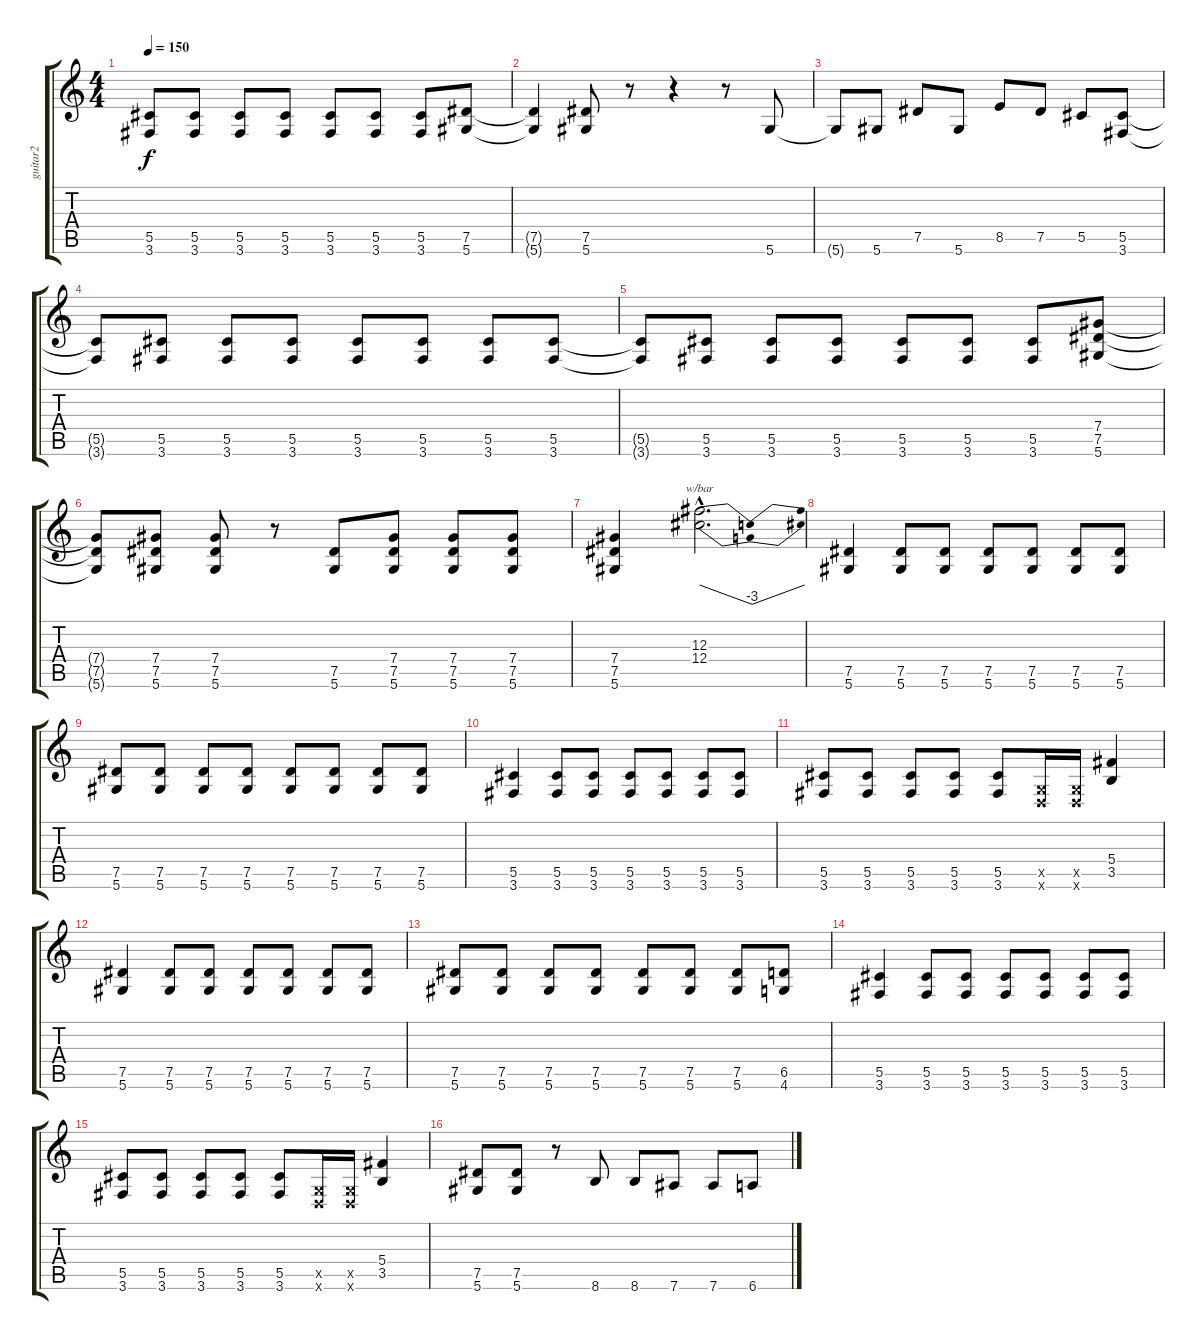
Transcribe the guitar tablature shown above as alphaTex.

\track ("guitar2" "guitar2") {instrument distortionguitar}
\staff {score tabs}
\tuning (Eb4 Bb3 Gb3 Db3 Ab2 Eb2) {hide}
\ts (4 4)
\tempo 150
\clef g2
\ks c
(5.5{t} 3.6{t}).8{dy f} (5.5 3.6).8 (5.5 3.6).8 (5.5 3.6).8 (5.5 3.6).8 (5.5 3.6).8 (5.5 3.6).8 (7.5 5.6).8 |
(7.5{t} 5.6{t}).4 (7.5 5.6).8 r.8 r.4 r.8 5.6.8 |
5.6{t}.8 5.6.8 7.5.8 5.6.8 8.5.8 7.5.8 5.5.8 (5.5 3.6).8 |
(5.5{t} 3.6{t}).8 (5.5 3.6).8 (5.5 3.6).8 (5.5 3.6).8 (5.5 3.6).8 (5.5 3.6).8 (5.5 3.6).8 (5.5 3.6).8 |
(5.5{t} 3.6{t}).8 (5.5 3.6).8 (5.5 3.6).8 (5.5 3.6).8 (5.5 3.6).8 (5.5 3.6).8 (5.5 3.6).8 (7.4 7.5 5.6).8 |
(7.4{t} 7.5{t} 5.6{t}).8 (7.4 7.5 5.6).8 (7.4 7.5 5.6).8 r.8 (7.5 5.6).8 (7.4 7.5 5.6).8 (7.4 7.5 5.6).8 (7.4 7.5 5.6).8 |
(7.4 7.5 5.6).4 (12.3{hac} 12.4{hac}).2{d tbe (dip default 0 0 30 -12 60 0)} |
(7.5 5.6).4 (7.5 5.6).8 (7.5 5.6).8 (7.5 5.6).8 (7.5 5.6).8 (7.5 5.6).8 (7.5 5.6).8 |
(7.5 5.6).8 (7.5 5.6).8 (7.5 5.6).8 (7.5 5.6).8 (7.5 5.6).8 (7.5 5.6).8 (7.5 5.6).8 (7.5 5.6).8 |
(5.5 3.6).4 (5.5 3.6).8 (5.5 3.6).8 (5.5 3.6).8 (5.5 3.6).8 (5.5 3.6).8 (5.5 3.6).8 |
(5.5 3.6).8 (5.5 3.6).8 (5.5 3.6).8 (5.5 3.6).8 (5.5 3.6).8 (-1.5{x} -1.6{x}).16 (-1.5{x} -1.6{x}).16 (5.4 3.5).4 |
(7.5 5.6).4 (7.5 5.6).8 (7.5 5.6).8 (7.5 5.6).8 (7.5 5.6).8 (7.5 5.6).8 (7.5 5.6).8 |
(7.5 5.6).8 (7.5 5.6).8 (7.5 5.6).8 (7.5 5.6).8 (7.5 5.6).8 (7.5 5.6).8 (7.5 5.6).8 (6.5 4.6).8 |
(5.5 3.6).4 (5.5 3.6).8 (5.5 3.6).8 (5.5 3.6).8 (5.5 3.6).8 (5.5 3.6).8 (5.5 3.6).8 |
(5.5 3.6).8 (5.5 3.6).8 (5.5 3.6).8 (5.5 3.6).8 (5.5 3.6).8 (-1.5{x} -1.6{x}).16 (-1.5{x} -1.6{x}).16 (5.4 3.5).4 |
(7.5 5.6).8 (7.5 5.6).8 r.8 8.6.8 8.6.8 7.6.8 7.6.8 6.6.8
